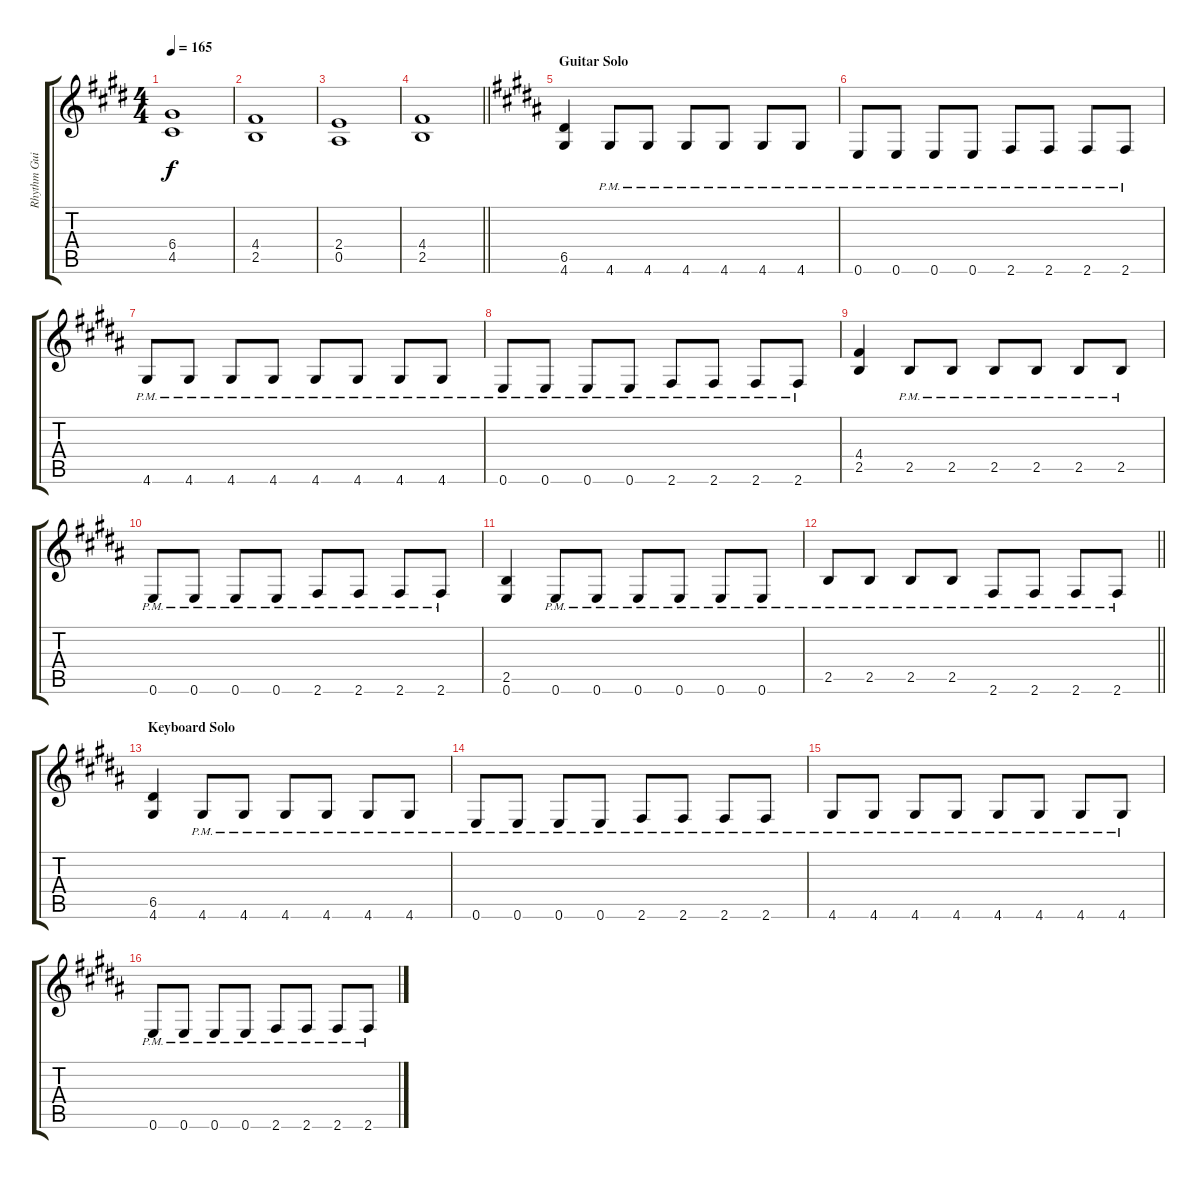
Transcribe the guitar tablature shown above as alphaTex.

\track ("Rhythm Guitar 2: Tapani Kangas" "Rhythm Gui") {instrument distortionguitar}
\staff {score tabs}
\tuning (E4 B3 G3 D3 A2 E2) {hide}
\ts (4 4)
\tempo 165
\clef g2
\ks c#minor
(6.4 4.5).1{dy f} |
(4.4 2.5).1 |
(2.4 0.5).1 |
\barLineRight lightlight
(4.4 2.5).1 |
\section ("" "Guitar Solo")
\ks g#minor
(6.5 4.6).4 4.6{pm}.8 4.6{pm}.8 4.6{pm}.8 4.6{pm}.8 4.6{pm}.8 4.6{pm}.8 |
0.6{pm}.8 0.6{pm}.8 0.6{pm}.8 0.6{pm}.8 2.6{pm}.8 2.6{pm}.8 2.6{pm}.8 2.6{pm}.8 |
4.6{pm}.8 4.6{pm}.8 4.6{pm}.8 4.6{pm}.8 4.6{pm}.8 4.6{pm}.8 4.6{pm}.8 4.6{pm}.8 |
0.6{pm}.8 0.6{pm}.8 0.6{pm}.8 0.6{pm}.8 2.6{pm}.8 2.6{pm}.8 2.6{pm}.8 2.6{pm}.8 |
(4.4 2.5).4 2.5{pm}.8 2.5{pm}.8 2.5{pm}.8 2.5{pm}.8 2.5{pm}.8 2.5{pm}.8 |
0.6{pm}.8 0.6{pm}.8 0.6{pm}.8 0.6{pm}.8 2.6{pm}.8 2.6{pm}.8 2.6{pm}.8 2.6{pm}.8 |
(2.5 0.6).4 0.6{pm}.8 0.6{pm}.8 0.6{pm}.8 0.6{pm}.8 0.6{pm}.8 0.6{pm}.8 |
\barLineRight lightlight
2.5{pm}.8 2.5{pm}.8 2.5{pm}.8 2.5{pm}.8 2.6{pm}.8 2.6{pm}.8 2.6{pm}.8 2.6{pm}.8 |
\section ("" "Keyboard Solo")
(6.5 4.6).4 4.6{pm}.8 4.6{pm}.8 4.6{pm}.8 4.6{pm}.8 4.6{pm}.8 4.6{pm}.8 |
0.6{pm}.8 0.6{pm}.8 0.6{pm}.8 0.6{pm}.8 2.6{pm}.8 2.6{pm}.8 2.6{pm}.8 2.6{pm}.8 |
4.6{pm}.8 4.6{pm}.8 4.6{pm}.8 4.6{pm}.8 4.6{pm}.8 4.6{pm}.8 4.6{pm}.8 4.6{pm}.8 |
0.6{pm}.8 0.6{pm}.8 0.6{pm}.8 0.6{pm}.8 2.6{pm}.8 2.6{pm}.8 2.6{pm}.8 2.6{pm}.8
